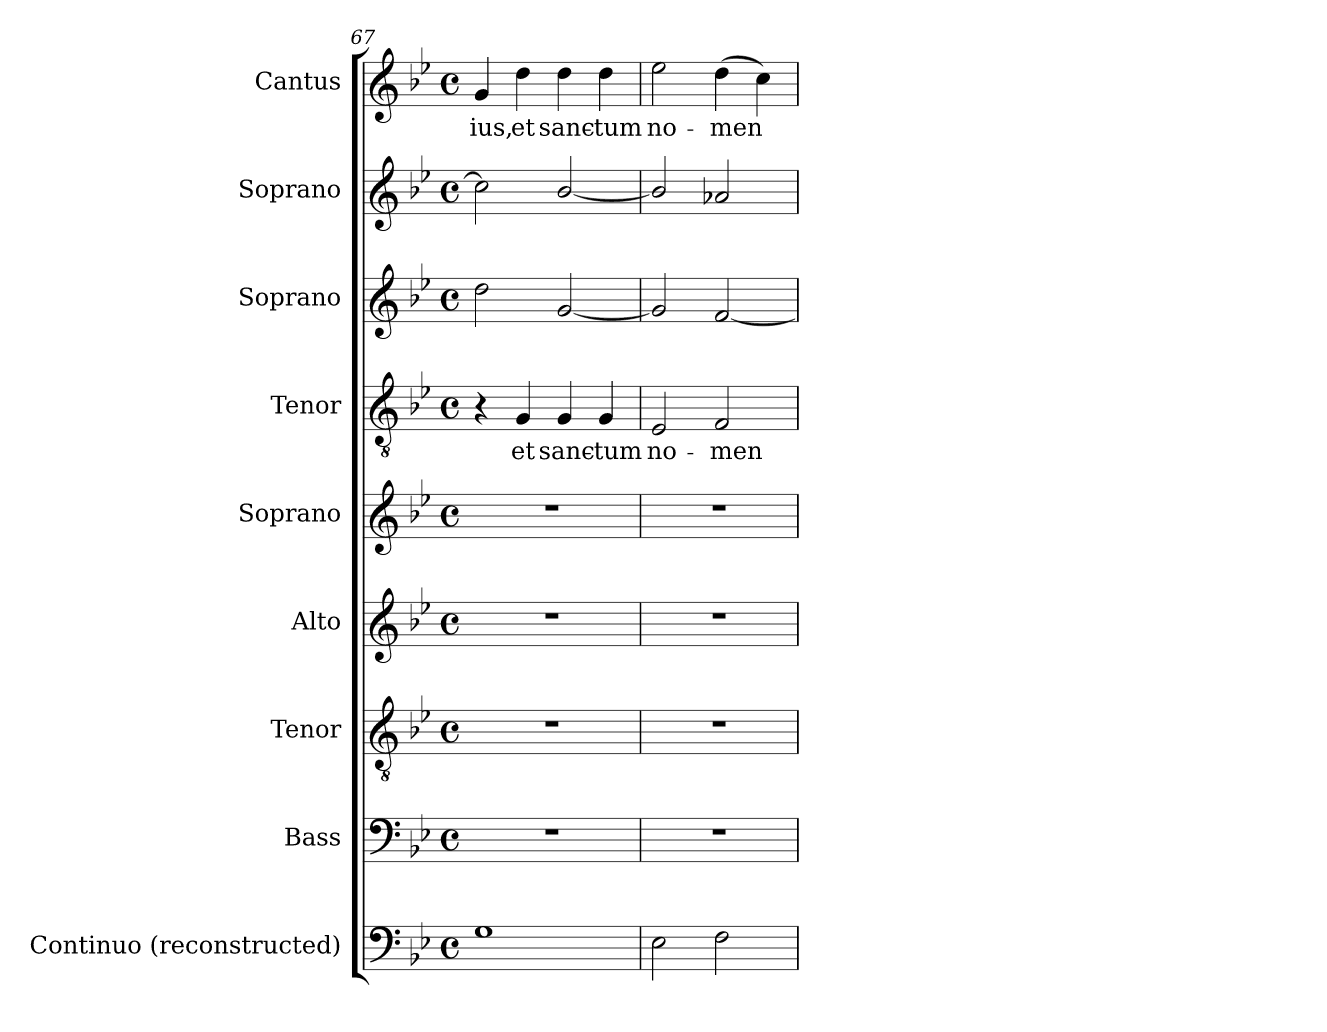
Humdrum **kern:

**kern	**kern	**kern	**kern	**kern	**kern	**text	**kern	**kern	**kern	**text
*part9	*part8	*part7	*part6	*part5	*part4	*part4	*part3	*part2	*part1	*part1
*staff9	*staff8	*staff7	*staff6	*staff5	*staff4	*staff4	*staff3	*staff2	*staff1	*staff1
*I"Continuo (reconstructed)	*I"Bass	*I"Tenor	*I"Alto	*I"Soprano	*I"Tenor	*	*I"Soprano	*I"Soprano	*I"Cantus	*
*I'Cont.	*I'B.	*I'T.	*I'A.	*I'S.	*I'T.	*	*I'S.	*I'S.	*	*
*clefF4	*clefF4	*clefGv2	*clefG2	*clefG2	*clefGv2	*	*clefG2	*clefG2	*clefG2	*
*	*	*ITrd7c12	*	*	*ITrd7c12	*	*	*	*	*
*k[b-e-]	*k[b-e-]	*k[b-e-]	*k[b-e-]	*k[b-e-]	*k[b-e-]	*	*k[b-e-]	*k[b-e-]	*k[b-e-]	*
*g:	*g:	*g:	*g:	*g:	*g:	*	*g:	*g:	*g:	*
*M4/4	*M4/4	*M4/4	*M4/4	*M4/4	*M4/4	*	*M4/4	*M4/4	*M4/4	*
*met(c)	*met(c)	*met(c)	*met(c)	*met(c)	*met(c)	*	*met(c)	*met(c)	*met(c)	*
=67	=67	=67	=67	=67	=67	=67	=67	=67	=67	=67
!	!	!	!	!	!	!	!	!	!	!LO:LY:b:color=#000000
1Gi	1r	1r	1r	1r	4r	.	2ddi\	2cci\]	4gi/	-ius,
!	!	!	!	!	!	!LO:LY:b:color=#000000	!	!	!	!
!	!	!	!	!	!	!	!	!	!	!LO:LY:b:color=#000000
.	.	.	.	.	4GGi/	et	.	.	4ddi\	et
!	!	!	!	!	!	!LO:LY:b:color=#000000	!	!	!	!
!	!	!	!	!	!	!	!	!	!	!LO:LY:b:color=#000000
.	.	.	.	.	4GGi/	sanc-	[2gi/	[2b-i/	4ddi\	sanc-
!	!	!	!	!	!	!LO:LY:b:color=#000000	!	!	!	!
!	!	!	!	!	!	!	!	!	!	!LO:LY:b:color=#000000
.	.	.	.	.	4GGi/	-tum	.	.	4ddi\	-tum
=68	=68	=68	=68	=68	=68	=68	=68	=68	=68	=68
!	!	!	!	!	!	!LO:LY:b:color=#000000	!	!	!	!
!	!	!	!	!	!	!	!	!	!	!LO:LY:b:color=#000000
2E-i\	1r	1r	1r	1r	2EE-i/	no-	2gi/]	2b-i/]	2ee-i\	no-
!	!	!	!	!	!	!LO:LY:b:color=#000000	!	!	!	!
!	!	!	!	!	!	!	!	!	!	!LO:LY:b:color=#000000
2Fi\	.	.	.	.	2FFi/	-men	[2fi/	2a-Xi/	(4ddi\	-men
.	.	.	.	.	.	.	.	.	4cci\)	.
=	=	=	=	=	=	=	=	=	=	=
*-	*-	*-	*-	*-	*-	*-	*-	*-	*-	*-
